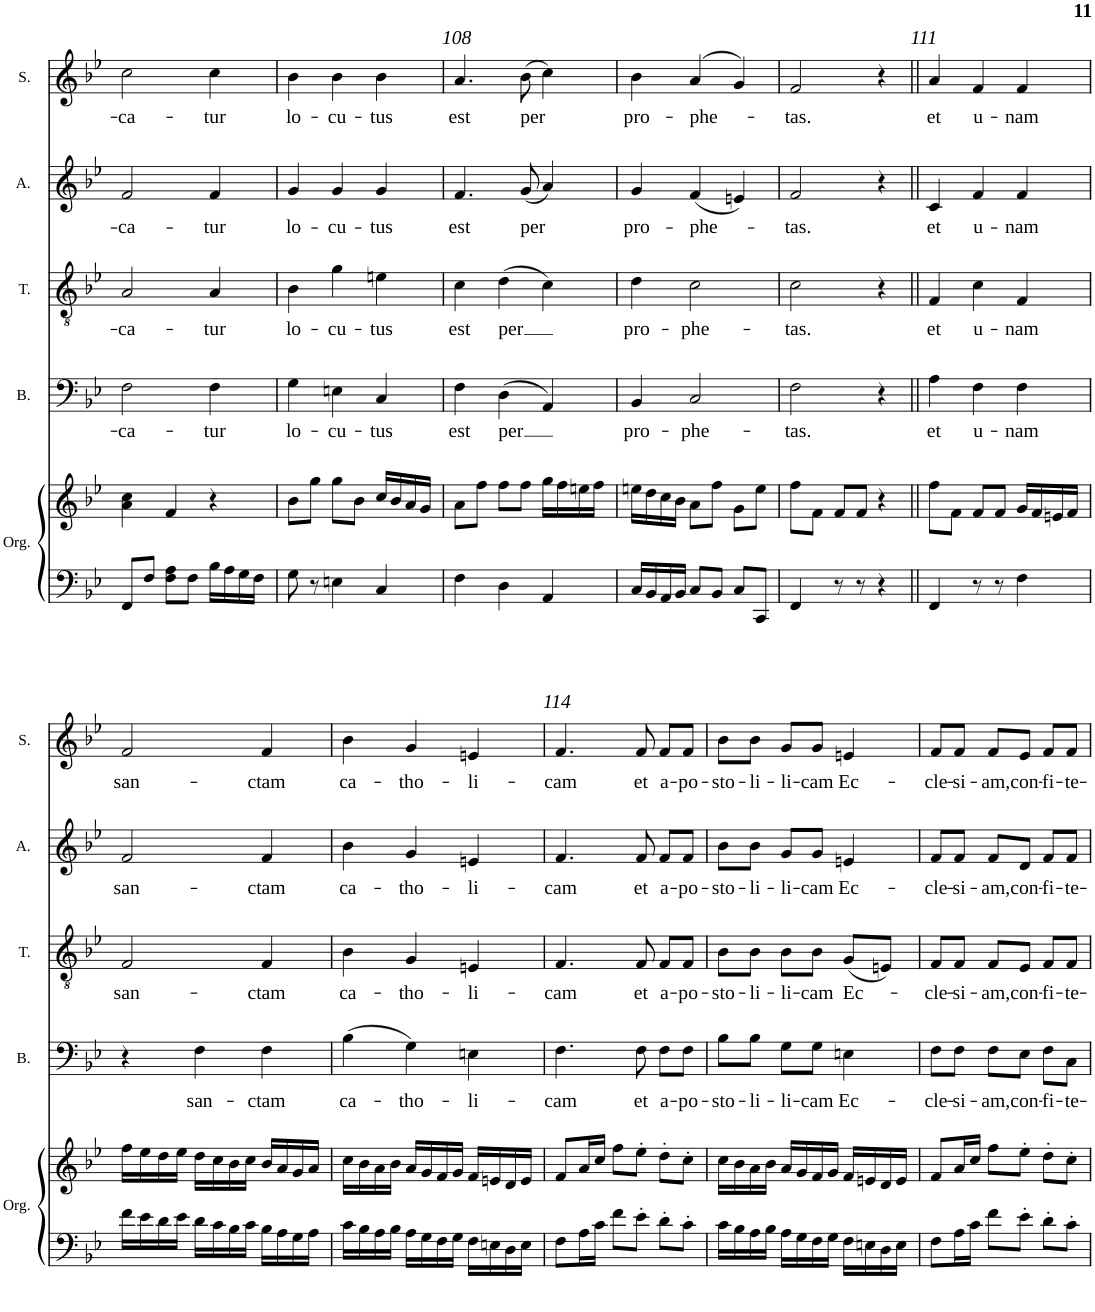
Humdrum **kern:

**kern	**kern	**kern	**text	**kern	**text	**kern	**text	**kern	**text
*part5	*part5	*part4	*part4	*part3	*part3	*part2	*part2	*part1	*part1
*staff6	*staff5	*staff4	*staff4	*staff3	*staff3	*staff2	*staff2	*staff1	*staff1
*I"Organ	*	*I"Bass	*	*I"Tenor	*	*I"Alto	*	*I"Soprano	*
*I'Org.	*	*I'B.	*	*I'T.	*	*I'A.	*	*I'S.	*
!!LO:PB:g=z
*clefF4	*clefG2	*clefF4	*	*clefGv2	*	*clefG2	*	*clefG2	*
*k[b-e-]	*k[b-e-]	*k[b-e-]	*	*k[b-e-]	*	*k[b-e-]	*	*k[b-e-]	*
*M3/4	*M3/4	*M3/4	*	*M3/4	*	*M3/4	*	*M3/4	*
=106	=106	=106	=106	=106	=106	=106	=106	=106	=106
!	!	!	!LO:LY:b	!	!LO:LY:b	!	!LO:LY:b	!	!LO:LY:b
8FF/L	4a\ 4cc\	2F\	ca-	2A/	ca-	2f/	ca-	2cc\	ca-
8F/J	.	.	.	.	.	.	.	.	.
8F\ 8A\L	4f/	.	.	.	.	.	.	.	.
8F\J	.	.	.	.	.	.	.	.	.
!	!	!	!LO:LY:b	!	!LO:LY:b	!	!LO:LY:b	!	!LO:LY:b
16B-\LL	4r	4F\	-tur	4A/	-tur	4f/	-tur	4cc\	-tur
16A\	.	.	.	.	.	.	.	.	.
16G\	.	.	.	.	.	.	.	.	.
16F\JJ	.	.	.	.	.	.	.	.	.
=107	=107	=107	=107	=107	=107	=107	=107	=107	=107
!	!	!	!LO:LY:b	!	!LO:LY:b	!	!LO:LY:b	!	!LO:LY:b
8G\	8b-\L	4G\	lo-	4B-\	lo-	4g/	lo-	4b-\	lo-
8r	8gg\J	.	.	.	.	.	.	.	.
!	!	!	!LO:LY:b	!	!LO:LY:b	!	!LO:LY:b	!	!LO:LY:b
4En\	8gg\L	4En\	-cu-	4g\	-cu-	4g/	-cu-	4b-\	-cu-
.	8b-\J	.	.	.	.	.	.	.	.
!	!	!	!LO:LY:b	!	!LO:LY:b	!	!LO:LY:b	!	!LO:LY:b
4C/	16cc/LL	4C/	-tus	4en\	-tus	4g/	-tus	4b-\	-tus
.	16b-/	.	.	.	.	.	.	.	.
.	16a/	.	.	.	.	.	.	.	.
.	16g/JJ	.	.	.	.	.	.	.	.
=108	=108	=108	=108	=108	=108	=108	=108	=108	=108
!	!	!	!LO:LY:b	!	!LO:LY:b	!	!LO:LY:b	!	!LO:LY:b
4F\	8a\L	4F\	est	4c\	est	4.f/	est	4.a/	est
.	8ff\J	.	.	.	.	.	.	.	.
!	!	!	!LO:LY:b	!	!LO:LY:b	!	!	!	!
4D\	8ff\L	(4D\	per	(4d\	per	.	.	.	.
!	!	!	!	!	!	!	!LO:LY:b	!	!LO:LY:b
.	8ff\J	.	.	.	.	(8g/	per	(8b-\	per
4AA/	16gg\LL	4AA/)	.	4c\)	.	4a/)	.	4cc\)	.
.	16ff\	.	.	.	.	.	.	.	.
.	16een\	.	.	.	.	.	.	.	.
.	16ff\JJ	.	.	.	.	.	.	.	.
=109	=109	=109	=109	=109	=109	=109	=109	=109	=109
!	!	!	!LO:LY:b	!	!LO:LY:b	!	!LO:LY:b	!	!LO:LY:b
16C/LL	16een\LL	4BB-/	pro-	4d\	pro-	4g/	pro-	4b-\	pro-
16BB-/	16dd\	.	.	.	.	.	.	.	.
16AA/	16cc\	.	.	.	.	.	.	.	.
16BB-/JJ	16b-\JJ	.	.	.	.	.	.	.	.
!	!	!	!LO:LY:b	!	!LO:LY:b	!	!LO:LY:b	!	!LO:LY:b
8C/L	8a\L	2C/	-phe-	2c\	-phe-	(<4f/	-phe-	(>4a/	-phe-
8BB-/J	8ff\J	.	.	.	.	.	.	.	.
8C/L	8g\L	.	.	.	.	4en/)	.	4g/)	.
8CC/J	8ee\J	.	.	.	.	.	.	.	.
=110	=110	=110	=110	=110	=110	=110	=110	=110	=110
!	!	!	!LO:LY:b	!	!LO:LY:b	!	!LO:LY:b	!	!LO:LY:b
4FF/	8ff\L	2F\	-tas.	2c\	-tas.	2f/	-tas.	2f/	-tas.
.	8f\J	.	.	.	.	.	.	.	.
8r	8f/L	.	.	.	.	.	.	.	.
8r	8f/J	.	.	.	.	.	.	.	.
4r	4r	4r	.	4r	.	4r	.	4r	.
=111||	=111||	=111||	=111||	=111||	=111||	=111||	=111||	=111||	=111||
!	!	!	!LO:LY:b	!	!LO:LY:b	!	!LO:LY:b	!	!LO:LY:b
4FF/	8ff\L	4A\	et	4F/	et	4c/	et	4a/	et
.	8f\J	.	.	.	.	.	.	.	.
!	!	!	!LO:LY:b	!	!LO:LY:b	!	!LO:LY:b	!	!LO:LY:b
8r	8f/L	4F\	u-	4c\	u-	4f/	u-	4f/	u-
8r	8f/J	.	.	.	.	.	.	.	.
!	!	!	!LO:LY:b	!	!LO:LY:b	!	!LO:LY:b	!	!LO:LY:b
4F\	16g/LL	4F\	-nam	4F/	-nam	4f/	-nam	4f/	-nam
.	16f/	.	.	.	.	.	.	.	.
.	16en/	.	.	.	.	.	.	.	.
.	16f/JJ	.	.	.	.	.	.	.	.
!!LO:LB:g=z
=112	=112	=112	=112	=112	=112	=112	=112	=112	=112
!	!	!	!	!	!LO:LY:b	!	!LO:LY:b	!	!LO:LY:b
16f\LL	16ff\LL	4r	.	2F/	san-	2f/	san-	2f/	san-
16e-\	16ee-\	.	.	.	.	.	.	.	.
16d\	16dd\	.	.	.	.	.	.	.	.
16e-\JJ	16ee-\JJ	.	.	.	.	.	.	.	.
!	!	!	!LO:LY:b	!	!	!	!	!	!
16d\LL	16dd\LL	4F\	san-	.	.	.	.	.	.
16c\	16cc\	.	.	.	.	.	.	.	.
16B-\	16b-\	.	.	.	.	.	.	.	.
16c\JJ	16cc\JJ	.	.	.	.	.	.	.	.
!	!	!	!LO:LY:b	!	!LO:LY:b	!	!LO:LY:b	!	!LO:LY:b
16B-\LL	16b-/LL	4F\	-ctam	4F/	-ctam	4f/	-ctam	4f/	-ctam
16A\	16a/	.	.	.	.	.	.	.	.
16G\	16g/	.	.	.	.	.	.	.	.
16A\JJ	16a/JJ	.	.	.	.	.	.	.	.
=113	=113	=113	=113	=113	=113	=113	=113	=113	=113
!	!	!	!LO:LY:b	!	!LO:LY:b	!	!LO:LY:b	!	!LO:LY:b
16c\LL	16cc\LL	(>4B-\	ca-	4B-\	ca-	4b-\	ca-	4b-\	ca-
16B-\	16b-\	.	.	.	.	.	.	.	.
16A\	16a\	.	.	.	.	.	.	.	.
16B-\JJ	16b-\JJ	.	.	.	.	.	.	.	.
!	!	!	!LO:LY:b	!	!LO:LY:b	!	!LO:LY:b	!	!LO:LY:b
16A\LL	16a/LL	4G\)	-tho-	4G/	-tho-	4g/	-tho-	4g/	-tho-
16G\	16g/	.	.	.	.	.	.	.	.
16F\	16f/	.	.	.	.	.	.	.	.
16G\JJ	16g/JJ	.	.	.	.	.	.	.	.
!	!	!	!LO:LY:b	!	!LO:LY:b	!	!LO:LY:b	!	!LO:LY:b
16F\LL	16f/LL	4En\	-li-	4En/	-li-	4en/	-li-	4en/	-li-
16En\	16en/	.	.	.	.	.	.	.	.
16D\	16d/	.	.	.	.	.	.	.	.
16E\JJ	16e/JJ	.	.	.	.	.	.	.	.
=114	=114	=114	=114	=114	=114	=114	=114	=114	=114
!	!	!	!LO:LY:b	!	!LO:LY:b	!	!LO:LY:b	!	!LO:LY:b
8F\L	8f/L	4.F\	-cam	4.F/	-cam	4.f/	-cam	4.f/	-cam
16A\L	16a/L	.	.	.	.	.	.	.	.
16c\JJ	16cc/JJ	.	.	.	.	.	.	.	.
8f\L	8ff\L	.	.	.	.	.	.	.	.
!	!	!	!LO:LY:b	!	!LO:LY:b	!	!LO:LY:b	!	!LO:LY:b
8e-'\J	8ee-'\J	8F\	et	8F/	et	8f/	et	8f/	et
!	!	!	!LO:LY:b	!	!LO:LY:b	!	!LO:LY:b	!	!LO:LY:b
8d'\L	8dd'\L	8F\L	a-	8F/L	a-	8f/L	a-	8f/L	a-
!	!	!	!LO:LY:b	!	!LO:LY:b	!	!LO:LY:b	!	!LO:LY:b
8c'\J	8cc'\J	8F\J	-po-	8F/J	-po-	8f/J	-po-	8f/J	-po-
=115	=115	=115	=115	=115	=115	=115	=115	=115	=115
!	!	!	!LO:LY:b	!	!LO:LY:b	!	!LO:LY:b	!	!LO:LY:b
16c\LL	16cc\LL	8B-\L	-sto-	8B-\L	-sto-	8b-\L	-sto-	8b-\L	-sto-
16B-\	16b-\	.	.	.	.	.	.	.	.
!	!	!	!LO:LY:b	!	!LO:LY:b	!	!LO:LY:b	!	!LO:LY:b
16A\	16a\	8B-\J	-li-	8B-\J	-li-	8b-\J	-li-	8b-\J	-li-
16B-\JJ	16b-\JJ	.	.	.	.	.	.	.	.
!	!	!	!LO:LY:b	!	!LO:LY:b	!	!LO:LY:b	!	!LO:LY:b
16A\LL	16a/LL	8G\L	-li-	8B-\L	-li-	8g/L	-li-	8g/L	-li-
16G\	16g/	.	.	.	.	.	.	.	.
!	!	!	!LO:LY:b	!	!LO:LY:b	!	!LO:LY:b	!	!LO:LY:b
16F\	16f/	8G\J	-cam	8B-\J	-cam	8g/J	-cam	8g/J	-cam
16G\JJ	16g/JJ	.	.	.	.	.	.	.	.
!	!	!	!LO:LY:b	!	!LO:LY:b	!	!LO:LY:b	!	!LO:LY:b
16F\LL	16f/LL	4En\	Ec-	(8G/L	Ec-	4en/	Ec-	4en/	Ec-
16En\	16en/	.	.	.	.	.	.	.	.
16D\	16d/	.	.	8En/J)	.	.	.	.	.
16E\JJ	16e/JJ	.	.	.	.	.	.	.	.
=116	=116	=116	=116	=116	=116	=116	=116	=116	=116
!	!	!	!LO:LY:b	!	!LO:LY:b	!	!LO:LY:b	!	!LO:LY:b
8F\L	8f/L	8F\L	-cle-	8F/L	-cle-	8f/L	-cle-	8f/L	-cle-
!	!	!	!LO:LY:b	!	!LO:LY:b	!	!LO:LY:b	!	!LO:LY:b
16A\L	16a/L	8F\J	-si-	8F/J	-si-	8f/J	-si-	8f/J	-si-
16c\JJ	16cc/JJ	.	.	.	.	.	.	.	.
!	!	!	!LO:LY:b	!	!LO:LY:b	!	!LO:LY:b	!	!LO:LY:b
8f\L	8ff\L	8F\L	-am,	8F/L	-am,	8f/L	-am,	8f/L	-am,
!	!	!	!LO:LY:b	!	!LO:LY:b	!	!LO:LY:b	!	!LO:LY:b
8e-'\J	8ee-'\J	8E-\J	con-	8E-/J	con-	8d/J	con-	8e-/J	con-
!	!	!	!LO:LY:b	!	!LO:LY:b	!	!LO:LY:b	!	!LO:LY:b
8d'\L	8dd'\L	8F\L	-fi-	8F/L	-fi-	8f/L	-fi-	8f/L	-fi-
!	!	!	!LO:LY:b	!	!LO:LY:b	!	!LO:LY:b	!	!LO:LY:b
8c'\J	8cc'\J	8C\J	-te-	8F/J	-te-	8f/J	-te-	8f/J	-te-
=	=	=	=	=	=	=	=	=	=
*-	*-	*-	*-	*-	*-	*-	*-	*-	*-
